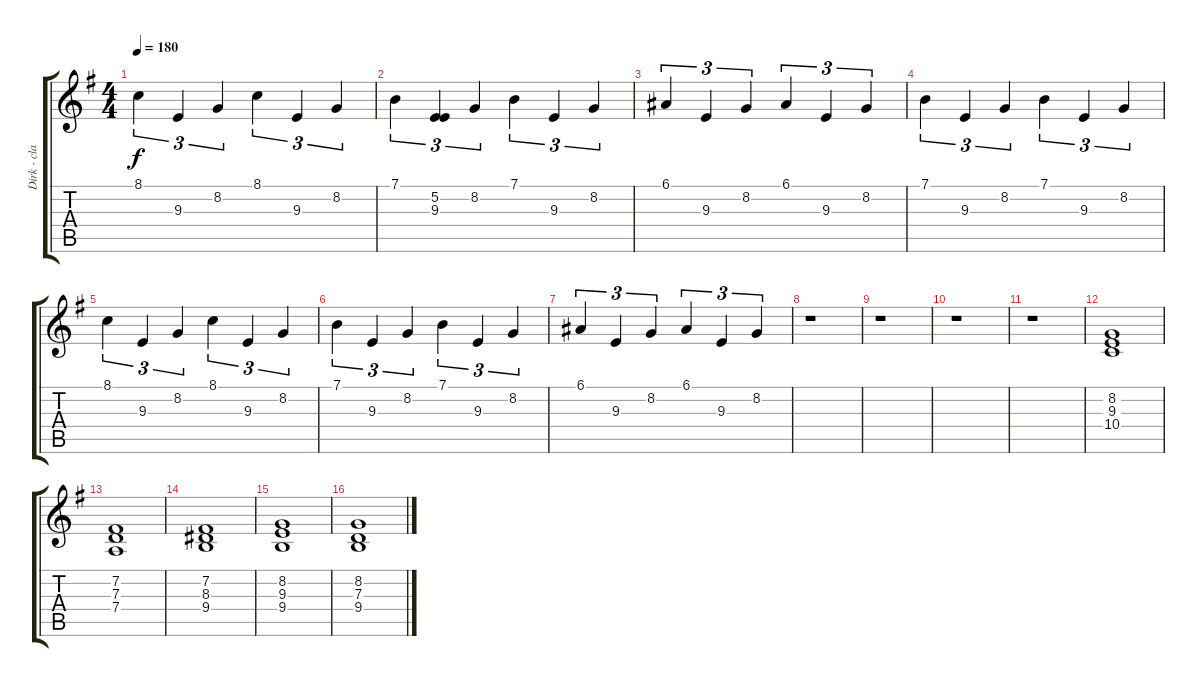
\track ("Dirk - clavier" "Dirk - cla") {instrument stringensemble1}
\staff {score tabs}
\tuning (E4 B3 G3 D3 A2 E2) {hide}
\ts (4 4)
\tempo 180
\clef g2
\ks g
8.1.4{tu (3 2) dy f} 9.3.4{tu (3 2)} 8.2.4{tu (3 2)} 8.1.4{tu (3 2)} 9.3.4{tu (3 2)} 8.2.4{tu (3 2)} |
7.1.4{tu (3 2)} (5.2 9.3).4{tu (3 2)} 8.2.4{tu (3 2)} 7.1.4{tu (3 2)} 9.3.4{tu (3 2)} 8.2.4{tu (3 2)} |
6.1.4{tu (3 2)} 9.3.4{tu (3 2)} 8.2.4{tu (3 2)} 6.1.4{tu (3 2)} 9.3.4{tu (3 2)} 8.2.4{tu (3 2)} |
7.1.4{tu (3 2)} 9.3.4{tu (3 2)} 8.2.4{tu (3 2)} 7.1.4{tu (3 2)} 9.3.4{tu (3 2)} 8.2.4{tu (3 2)} |
8.1.4{tu (3 2)} 9.3.4{tu (3 2)} 8.2.4{tu (3 2)} 8.1.4{tu (3 2)} 9.3.4{tu (3 2)} 8.2.4{tu (3 2)} |
7.1.4{tu (3 2)} 9.3.4{tu (3 2)} 8.2.4{tu (3 2)} 7.1.4{tu (3 2)} 9.3.4{tu (3 2)} 8.2.4{tu (3 2)} |
6.1.4{tu (3 2)} 9.3.4{tu (3 2)} 8.2.4{tu (3 2)} 6.1.4{tu (3 2)} 9.3.4{tu (3 2)} 8.2.4{tu (3 2)} |
r.1 |
r.1 |
r.1 |
r.1 |
(8.2 9.3 10.4).1 |
(7.2 7.3 7.4).1 |
(7.2 8.3 9.4).1 |
(8.2 9.3 9.4).1 |
(8.2 7.3 9.4).1
